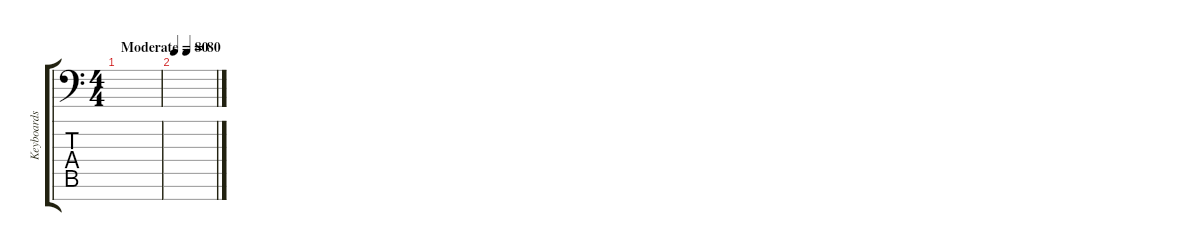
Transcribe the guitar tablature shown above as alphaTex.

\track ("Keyboards" "Keyboards") {instrument overdrivenguitar}
\staff {score tabs}
\tuning (E4 B3 G3 D3 A2 E2 C-1) {hide}
\ts (4 4)
\tempo (80 "Moderate")
\clef f4
\ks c
|
\tempo 80
